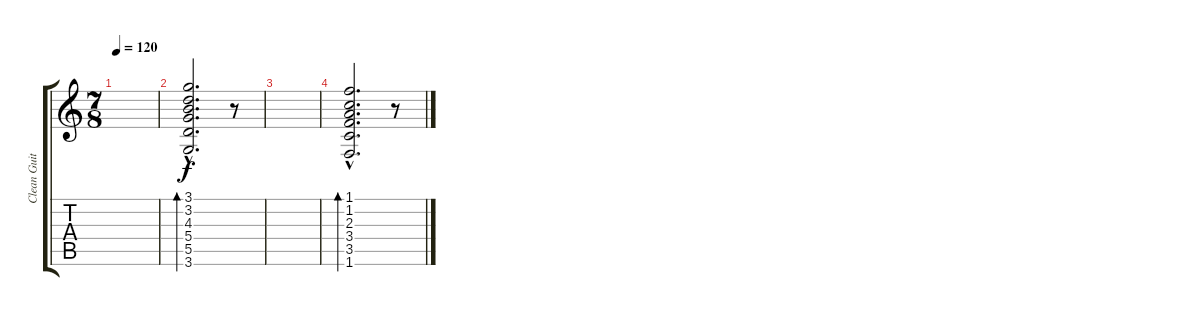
\track ("Clean Guitar" "Clean Guit") {instrument electricguitarjazz}
\staff {score tabs}
\tuning (E4 B3 G3 D3 A2 E2) {hide}
\ts (7 8)
\tempo 120
\clef g2
\ks c
|
(3.1{hac} 3.2{hac} 4.3{hac} 5.4{hac} 5.5{hac} 3.6{hac}).2{d bd 240} r.8 |
|
(1.1{hac} 1.2{hac} 2.3{hac} 3.4{hac} 3.5{hac} 1.6{hac}).2{d bd 240} r.8
